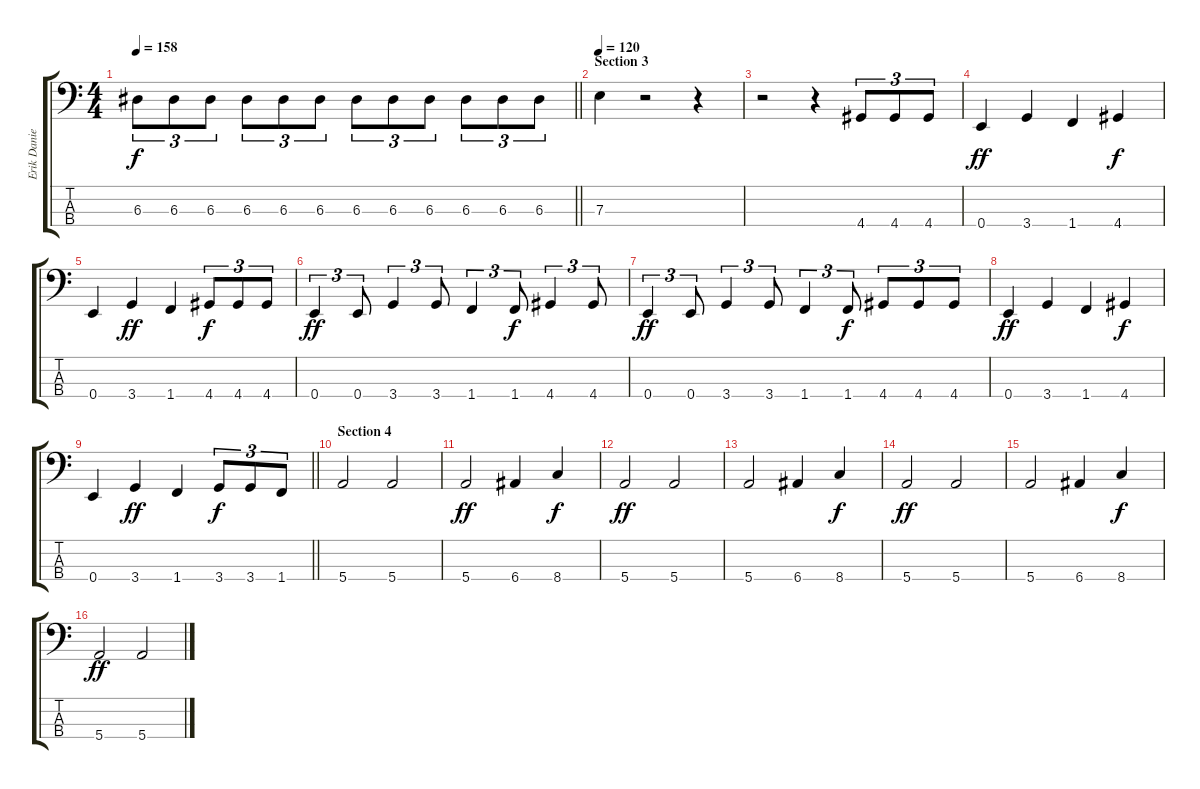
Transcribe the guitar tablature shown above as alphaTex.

\track ("Erik Danielsson" "Erik Danie") {instrument electricbasspick}
\staff {score tabs}
\tuning (G2 D2 A1 E1) {hide}
\ts (4 4)
\tempo 158
\clef f4
\barLineRight lightlight
\ks c
6.3.8{tu (3 2) dy f} 6.3.8{tu (3 2)} 6.3.8{tu (3 2)} 6.3.8{tu (3 2)} 6.3.8{tu (3 2)} 6.3.8{tu (3 2)} 6.3.8{tu (3 2)} 6.3.8{tu (3 2)} 6.3.8{tu (3 2)} 6.3.8{tu (3 2)} 6.3.8{tu (3 2)} 6.3.8{tu (3 2)} |
\section ("" "Section 3")
\tempo 120
7.3.4 r.2 r.4 |
r.2 r.4 4.4.8{tu (3 2)} 4.4.8{tu (3 2)} 4.4.8{tu (3 2)} |
0.4.4{dy ff} 3.4.4 1.4.4 4.4.4{dy f} |
0.4.4 3.4.4{dy ff} 1.4.4 4.4.8{tu (3 2) dy f} 4.4.8{tu (3 2)} 4.4.8{tu (3 2)} |
0.4.4{tu (3 2) dy ff} 0.4.8{tu (3 2)} 3.4.4{tu (3 2)} 3.4.8{tu (3 2)} 1.4.4{tu (3 2)} 1.4.8{tu (3 2) dy f} 4.4.4{tu (3 2)} 4.4.8{tu (3 2)} |
0.4.4{tu (3 2) dy ff} 0.4.8{tu (3 2)} 3.4.4{tu (3 2)} 3.4.8{tu (3 2)} 1.4.4{tu (3 2)} 1.4.8{tu (3 2) dy f} 4.4.8{tu (3 2)} 4.4.8{tu (3 2)} 4.4.8{tu (3 2)} |
0.4.4{dy ff} 3.4.4 1.4.4 4.4.4{dy f} |
\barLineRight lightlight
0.4.4 3.4.4{dy ff} 1.4.4 3.4.8{tu (3 2) dy f} 3.4.8{tu (3 2)} 1.4.8{tu (3 2)} |
\section ("" "Section 4")
5.4.2 5.4.2 |
5.4.2{dy ff} 6.4.4 8.4.4{dy f} |
5.4.2{dy ff} 5.4.2 |
5.4.2 6.4.4 8.4.4{dy f} |
5.4.2{dy ff} 5.4.2 |
5.4.2 6.4.4 8.4.4{dy f} |
5.4.2{dy ff} 5.4.2
